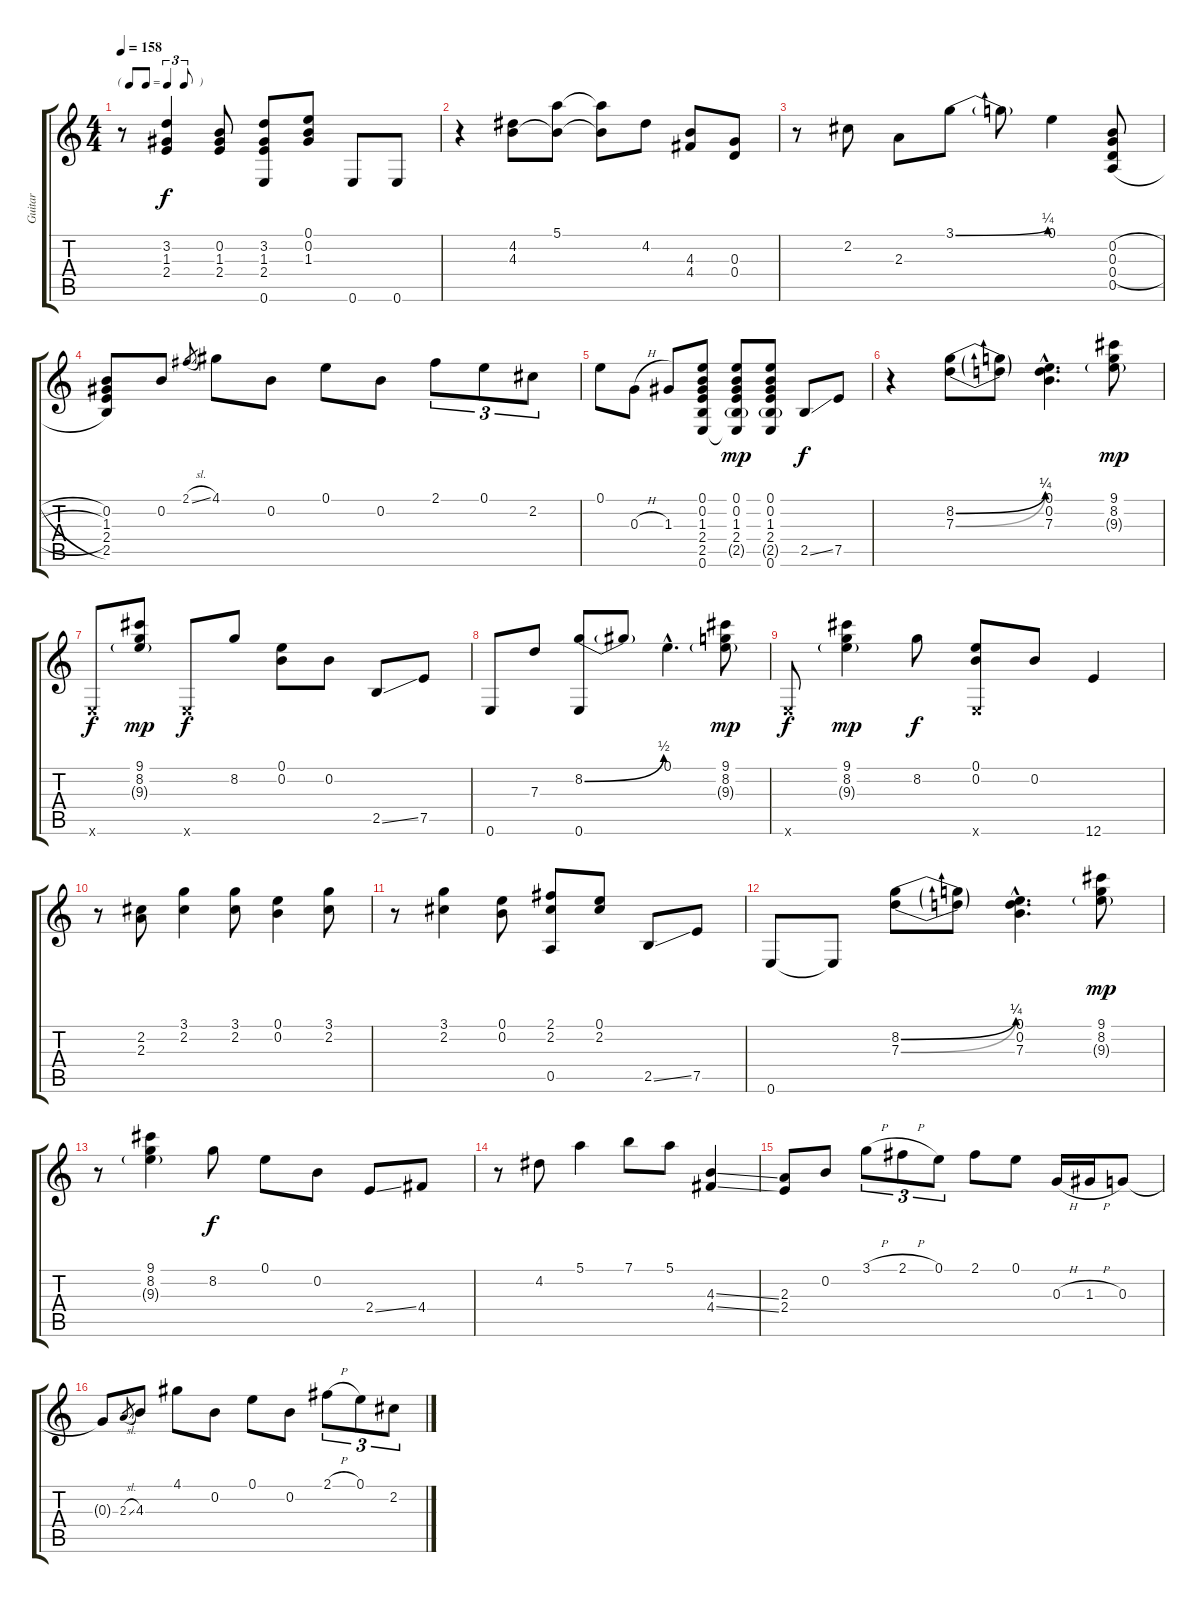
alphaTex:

\track ("Guitar" "Guitar") {instrument acousticguitarnylon}
\staff {score tabs}
\tuning (E4 B3 G3 D3 A2 E2) {hide}
\ts (4 4)
\tf triplet8th
\tempo 158
\clef g2
\ks c
r.8{dy f} (3.2 1.3 2.4).4 (0.2 1.3 2.4).8 (3.2 1.3 2.4 0.6).8 (0.1 0.2 1.3).8 0.6.8 0.6.8 |
r.4 (4.2 4.3).8 (5.1 4.3{t}).8 (5.1{t} 4.3{t}).8 4.2.8 (4.3 4.4).8 (0.3 0.4).8 |
r.8 2.2.8 2.3.8 3.1{be (bend 0 0 60 1)}.8 3.1{t}.8 0.1.4 (0.2{h} 0.3{h} 0.4{h} 0.5{h}).8 |
(0.2 1.3 2.4 2.5).8 0.2.8 2.1{sl}.8{gr} 4.1.8 0.2.8 0.1.8 0.2.8 2.1.8{tu (3 2)} 0.1.8{tu (3 2)} 2.2.8{tu (3 2)} |
0.1.8 0.3{h}.8 1.3.8 (0.1 0.2 1.3 2.4 2.5 0.6).8 (0.1 0.2 1.3 2.4 2.5{g} 0.6{t}).8{dy mp} (0.1 0.2 1.3 2.4 2.5{g} 0.6).8 2.5{ss}.8{dy f} 7.5.8 |
r.4 (8.2{be (bend 0 0 60 1)} 7.3{be (bend 0 0 60 1)}).8 (8.2{t} 7.3{t}).8 (0.1{hac} 0.2{hac} 7.3{hac}).4{d} (9.1 8.2 9.3{g}).8{dy mp} |
0.6{x}.8{dy f} (9.1 8.2 9.3{g}).8{dy mp} 0.6{x}.8{dy f} 8.2.8 (0.1 0.2).8 0.2.8 2.5{ss}.8 7.5.8 |
0.6.8 7.3.8 (8.2{be (bend 0 0 60 2)} 0.6).8 8.2{t}.8 0.1{hac}.4{d} (9.1 8.2 9.3{g}).8{dy mp} |
0.6{x}.8{dy f} (9.1 8.2 9.3{g}).4{dy mp} 8.2.8{dy f} (0.1 0.2 0.6{x}).8 0.2.8 12.6.4 |
r.8 (2.2 2.3).8 (3.1 2.2).4 (3.1 2.2).8 (0.1 0.2).4 (3.1 2.2).8 |
r.8 (3.1 2.2).4 (0.1 0.2).8 (2.1 2.2 0.5).8 (0.1 2.2).8 2.5{ss}.8 7.5.8 |
0.6.8 0.6{t}.8 (8.2{be (bend 0 0 60 1)} 7.3{be (bend 0 0 60 1)}).8 (8.2{t} 7.3{t}).8 (0.1{hac} 0.2{hac} 7.3{hac}).4{d} (9.1 8.2 9.3{g}).8{dy mp} |
r.8 (9.1 8.2 9.3{g}).4 8.2.8{dy f} 0.1.8 0.2.8 2.4{ss}.8 4.4.8 |
r.8 4.2.8 5.1.4 7.1.8 5.1.8 (4.3{ss} 4.4{ss}).4 |
(2.3 2.4).8 0.2.8 3.1{h}.8{tu (3 2)} 2.1{h}.8{tu (3 2)} 0.1.8{tu (3 2)} 2.1.8 0.1.8 0.3{h}.16 1.3{h}.16 0.3.8 |
0.3{t}.8 2.3{sl}.8{gr} 4.3.8 4.1.8 0.2.8 0.1.8 0.2.8 2.1{h}.8{tu (3 2)} 0.1.8{tu (3 2)} 2.2.8{tu (3 2)}
